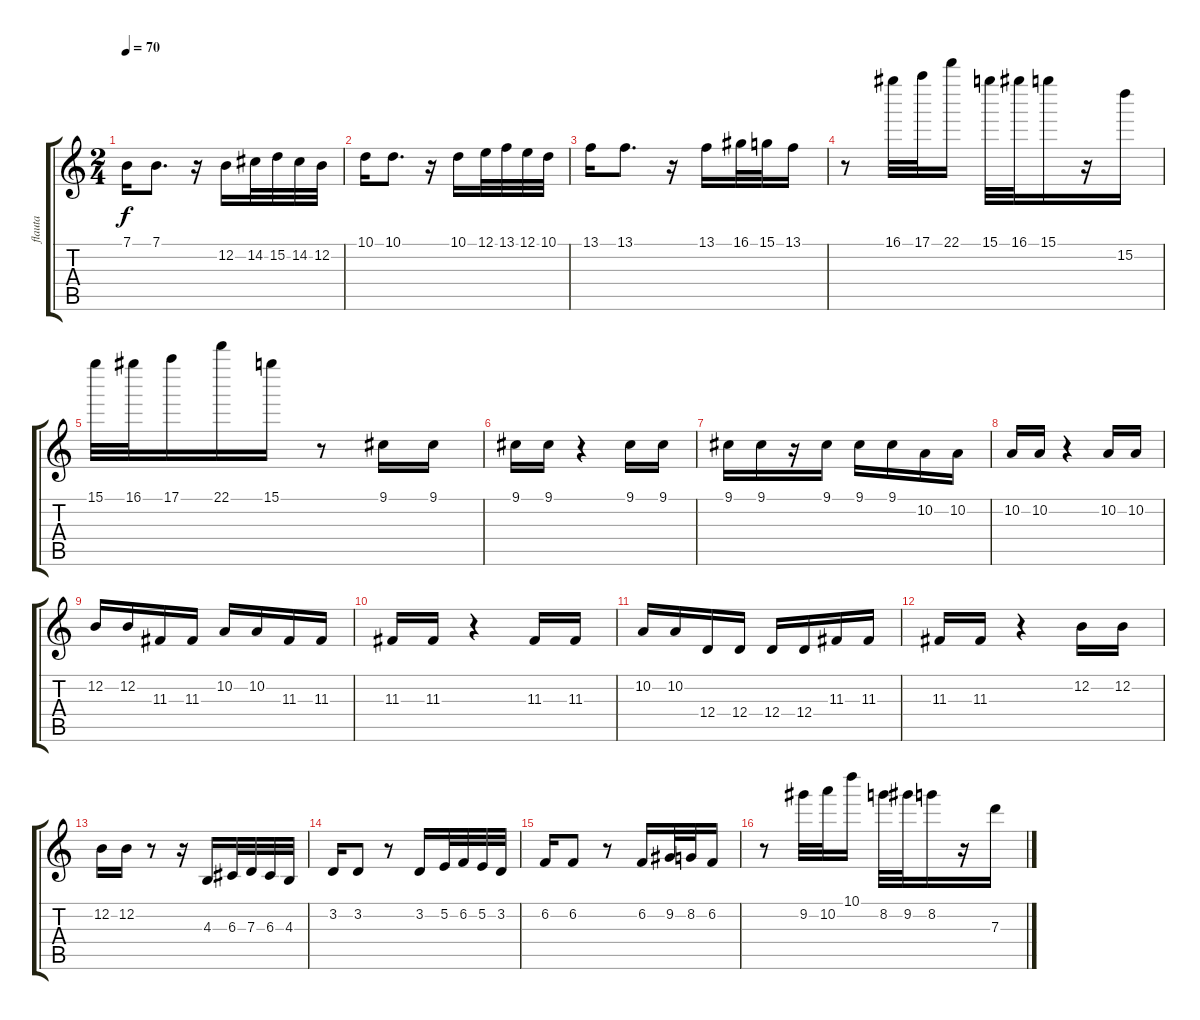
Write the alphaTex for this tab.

\track ("flauta" "flauta") {instrument flute}
\staff {score tabs}
\tuning (E4 B3 G3 D3 A2 E2) {hide}
\ts (2 4)
\tempo 70
\clef g2
\ks c
7.1.16{dy f} 7.1.8{d} r.16 12.2.16 14.2.32 15.2.32 14.2.32 12.2.32 |
10.1.16 10.1.8{d} r.16 10.1.16 12.1.32 13.1.32 12.1.32 10.1.32 |
13.1.16 13.1.8{d} r.16 13.1.16 16.1.32 15.1.32 13.1.16 |
r.8 16.1.32{ot 15mb} 17.1.32{ot 15mb} 22.1.16{ot 15mb} 15.1.32{ot 15mb} 16.1.32{ot 15mb} 15.1.16{ot 15mb} r.16{ot 15mb} 15.2.16{ot 15mb} |
15.1.32{ot 15mb} 16.1.32{ot 15mb} 17.1.16{ot 15mb} 22.1.16{ot 15mb} 15.1.16{ot 15mb} r.8{ot 15mb} 9.1.16 9.1.16 |
9.1.16 9.1.16 r.4 9.1.16 9.1.16 |
9.1.16 9.1.16 r.16 9.1.16 9.1.16 9.1.16 10.2.16 10.2.16 |
10.2.16 10.2.16 r.4 10.2.16 10.2.16 |
12.2.16 12.2.16 11.3.16 11.3.16 10.2.16 10.2.16 11.3.16 11.3.16 |
11.3.16 11.3.16 r.4 11.3.16 11.3.16 |
10.2.16 10.2.16 12.4.16 12.4.16 12.4.16 12.4.16 11.3.16 11.3.16 |
11.3.16 11.3.16 r.4 12.2.16 12.2.16 |
12.2.16 12.2.16 r.8 r.16 4.3.16 6.3.32 7.3.32 6.3.32 4.3.32 |
3.2.16 3.2.8 r.8 3.2.16 5.2.32 6.2.32 5.2.32 3.2.32 |
6.2.16 6.2.8 r.8 6.2.16 9.2.32 8.2.32 6.2.16 |
r.8 9.2.32{ot 15mb} 10.2.32{ot 15mb} 10.1.16{ot 15mb} 8.2.32{ot 15mb} 9.2.32{ot 15mb} 8.2.16{ot 15mb} r.16{ot 15mb} 7.3.16{ot 15mb}
